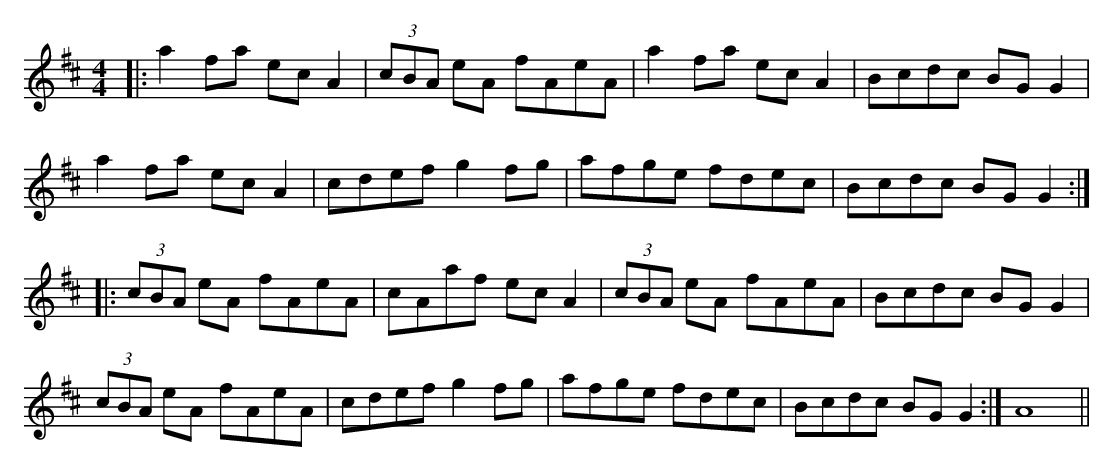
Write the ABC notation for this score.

X:1
M:4/4
K:Amix
|:a2fa ecA2|(3cBA eA fAeA|a2fa ecA2|Bcdc BGG2|
a2fa ecA2|cdef g2fg|afge fdec|Bcdc BGG2:|
|:(3cBA eA fAeA|cAaf ecA2|(3cBA eA fAeA|Bcdc BGG2|
(3cBA eA fAeA|cdef g2fg|afge fdec|Bcdc BGG2:|A8||
